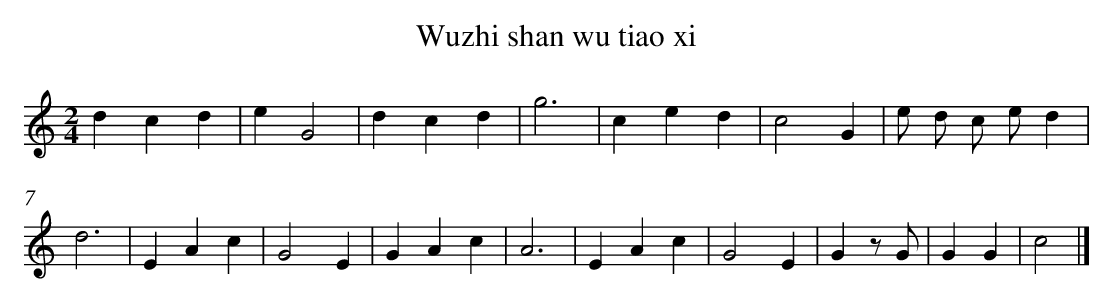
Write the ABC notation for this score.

X:1
T: Wuzhi shan wu tiao xi
L: 1/4
M: 2/4
K: C
dcd [I:setbarnb 1]|
eG2 |
dcd |
g3 |
ced |
c2G |
e/ d/ c/ e/d |
d3 |
EAc |
G2E |
GAc |
A3 |
EAc |
G2E |
Gz/ G/ |
GG |
c2 |]
